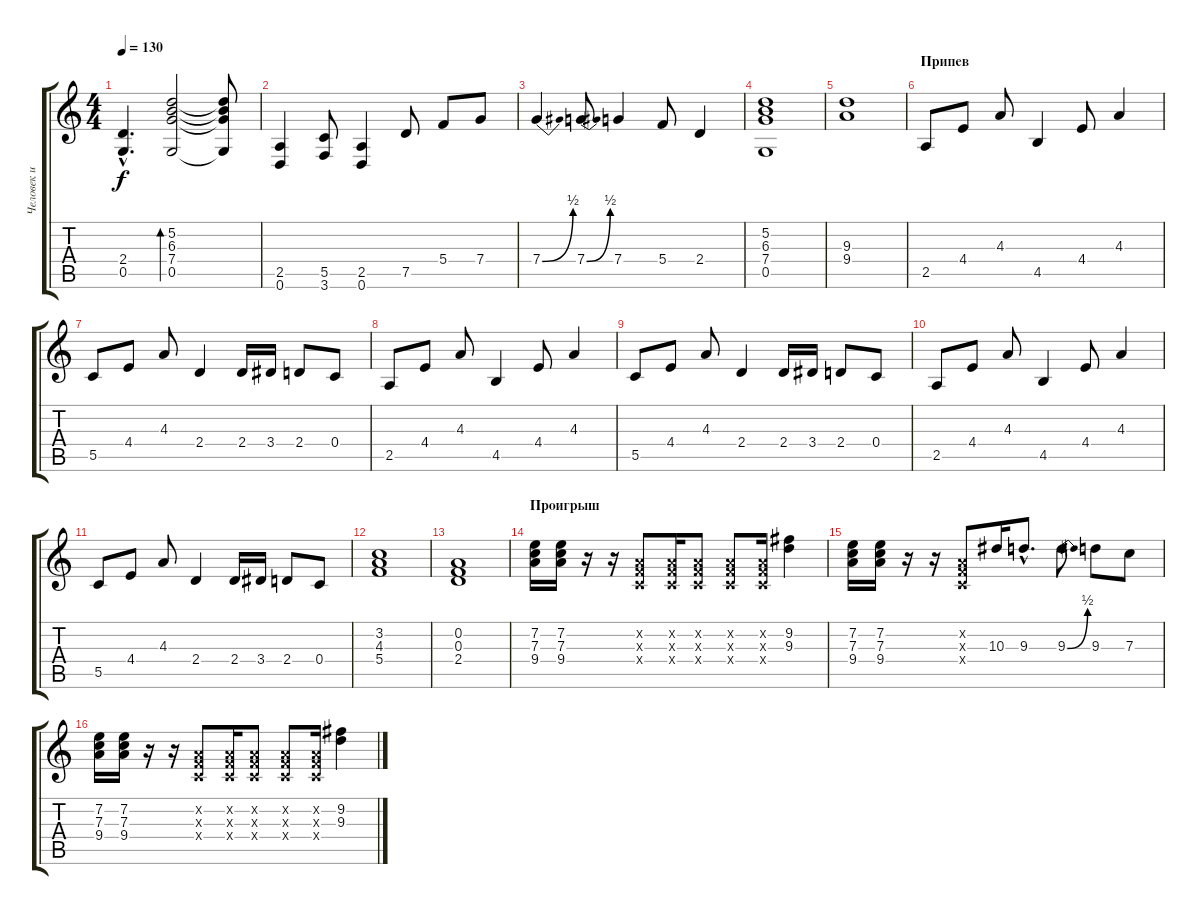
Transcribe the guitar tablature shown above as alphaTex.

\track ("Человек и пароход" "Человек и ") {instrument distortionguitar}
\staff {score tabs}
\tuning (D4 A3 F3 C3 G2 D2) {hide}
\ts (4 4)
\tempo 130
\clef g2
\ks c
(2.4{hac} 0.5{hac}).4{d dy f} (5.2 6.3 7.4 0.5).2{bd 240} (5.2{t} 6.3{t} 7.4{t} 0.5{t}).8 |
(2.5 0.6).4 (5.5 3.6).8 (2.5 0.6).4 7.5.8 5.4.8 7.4.8 |
7.4{be (bend 0 0 60 2)}.4 7.4{be (bend 0 0 60 2)}.8 7.4.4 5.4.8 2.4.4 |
(5.2 6.3 7.4 0.5).1 |
(9.3 9.4).1 |
\section ("" "Припев")
2.5.8 4.4.8 4.3.8 4.5.4 4.4.8 4.3.4 |
5.5.8 4.4.8 4.3.8 2.4.4 2.4.16 3.4.16 2.4.8 0.4.8 |
2.5.8 4.4.8 4.3.8 4.5.4 4.4.8 4.3.4 |
5.5.8 4.4.8 4.3.8 2.4.4 2.4.16 3.4.16 2.4.8 0.4.8 |
2.5.8 4.4.8 4.3.8 4.5.4 4.4.8 4.3.4 |
5.5.8 4.4.8 4.3.8 2.4.4 2.4.16 3.4.16 2.4.8 0.4.8 |
(3.2 4.3 5.4).1 |
(0.2 0.3 2.4).1 |
\section ("" "Проигрыш")
(7.2 7.3 9.4).16 (7.2 7.3 9.4).16 r.16 r.16 (0.2{x} 0.3{x} 0.4{x}).8 (0.2{x} 0.3{x} 0.4{x}).16 (0.2{x} 0.3{x} 0.4{x}).8 (0.2{x} 0.3{x} 0.4{x}).8 (0.2{x} 0.3{x} 0.4{x}).16 (9.2 9.3).4 |
(7.2 7.3 9.4).16 (7.2 7.3 9.4).16 r.16 r.16 (0.2{x} 0.3{x} 0.4{x}).8 10.3.16 9.3{hac}.8{d} 9.3{be (bend 0 0 60 2)}.8 9.3.8 7.3.8 |
(7.2 7.3 9.4).16 (7.2 7.3 9.4).16 r.16 r.16 (0.2{x} 0.3{x} 0.4{x}).8 (0.2{x} 0.3{x} 0.4{x}).16 (0.2{x} 0.3{x} 0.4{x}).8 (0.2{x} 0.3{x} 0.4{x}).8 (0.2{x} 0.3{x} 0.4{x}).16 (9.2 9.3).4
